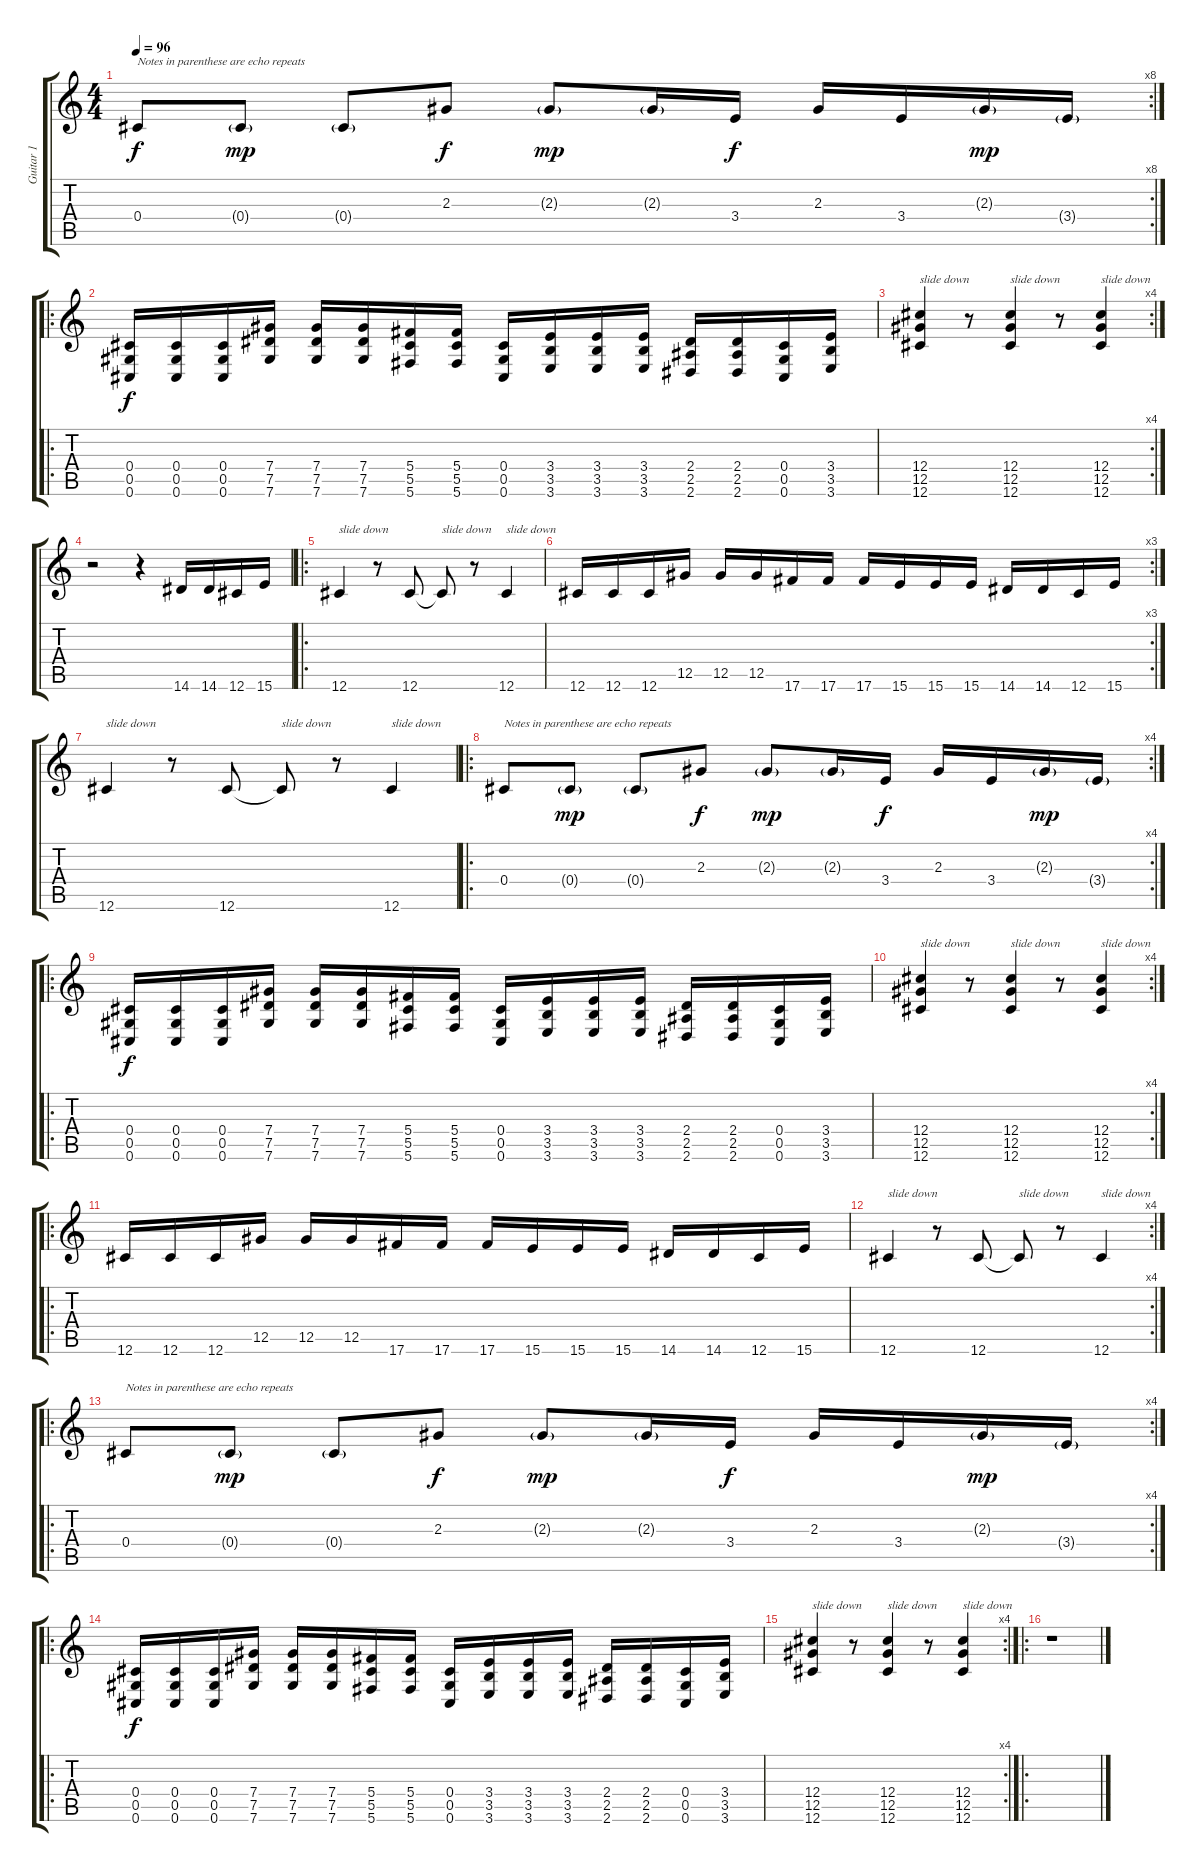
\track ("Guitar 1" "Guitar 1") {instrument distortionguitar}
\staff {score tabs}
\tuning (Eb4 Bb3 Gb3 Db3 Ab2 Db2) {hide}
\rc 8
\ts (4 4)
\tempo 96
\clef g2
\ks c
0.4.8{txt "Notes in parenthese are echo repeats" dy f instrument distortionguitar} 0.4{g}.8{dy mp} 0.4{g}.8 2.3.8{dy f} 2.3{g}.8{dy mp} 2.3{g}.16 3.4.16{dy f} 2.3.16 3.4.16 2.3{g}.16{dy mp} 3.4{g}.16 |
\ro
(0.4 0.5 0.6).16{dy f} (0.4 0.5 0.6).16 (0.4 0.5 0.6).16 (7.4 7.5 7.6).16 (7.4 7.5 7.6).16 (7.4 7.5 7.6).16 (5.4 5.5 5.6).16 (5.4 5.5 5.6).16 (0.4 0.5 0.6).16 (3.4 3.5 3.6).16 (3.4 3.5 3.6).16 (3.4 3.5 3.6).16 (2.4 2.5 2.6).16 (2.4 2.5 2.6).16 (0.4 0.5 0.6).16 (3.4 3.5 3.6).16 |
\rc 4
(12.4 12.5 12.6).4{txt "slide down"} r.8 (12.4 12.5 12.6).4{txt "slide down"} r.8 (12.4 12.5 12.6).4{txt "slide down"} |
r.2 r.4 14.6.16 14.6.16 12.6.16 15.6.16 |
\ro
12.6.4{txt "slide down"} r.8 12.6.8 12.6{t}.8{txt "slide down"} r.8 12.6.4{txt "slide down"} |
\rc 3
12.6.16 12.6.16 12.6.16 12.5.16 12.5.16 12.5.16 17.6.16 17.6.16 17.6.16 15.6.16 15.6.16 15.6.16 14.6.16 14.6.16 12.6.16 15.6.16 |
12.6.4{txt "slide down"} r.8 12.6.8 12.6{t}.8{txt "slide down"} r.8 12.6.4{txt "slide down"} |
\ro
\rc 4
0.4.8{txt "Notes in parenthese are echo repeats"} 0.4{g}.8{dy mp} 0.4{g}.8 2.3.8{dy f} 2.3{g}.8{dy mp} 2.3{g}.16 3.4.16{dy f} 2.3.16 3.4.16 2.3{g}.16{dy mp} 3.4{g}.16 |
\ro
(0.4 0.5 0.6).16{dy f} (0.4 0.5 0.6).16 (0.4 0.5 0.6).16 (7.4 7.5 7.6).16 (7.4 7.5 7.6).16 (7.4 7.5 7.6).16 (5.4 5.5 5.6).16 (5.4 5.5 5.6).16 (0.4 0.5 0.6).16 (3.4 3.5 3.6).16 (3.4 3.5 3.6).16 (3.4 3.5 3.6).16 (2.4 2.5 2.6).16 (2.4 2.5 2.6).16 (0.4 0.5 0.6).16 (3.4 3.5 3.6).16 |
\rc 4
(12.4 12.5 12.6).4{txt "slide down"} r.8 (12.4 12.5 12.6).4{txt "slide down"} r.8 (12.4 12.5 12.6).4{txt "slide down"} |
\ro
12.6.16 12.6.16 12.6.16 12.5.16 12.5.16 12.5.16 17.6.16 17.6.16 17.6.16 15.6.16 15.6.16 15.6.16 14.6.16 14.6.16 12.6.16 15.6.16 |
\rc 4
12.6.4{txt "slide down"} r.8 12.6.8 12.6{t}.8{txt "slide down"} r.8 12.6.4{txt "slide down"} |
\ro
\rc 4
0.4.8{txt "Notes in parenthese are echo repeats"} 0.4{g}.8{dy mp} 0.4{g}.8 2.3.8{dy f} 2.3{g}.8{dy mp} 2.3{g}.16 3.4.16{dy f} 2.3.16 3.4.16 2.3{g}.16{dy mp} 3.4{g}.16 |
\ro
(0.4 0.5 0.6).16{dy f} (0.4 0.5 0.6).16 (0.4 0.5 0.6).16 (7.4 7.5 7.6).16 (7.4 7.5 7.6).16 (7.4 7.5 7.6).16 (5.4 5.5 5.6).16 (5.4 5.5 5.6).16 (0.4 0.5 0.6).16 (3.4 3.5 3.6).16 (3.4 3.5 3.6).16 (3.4 3.5 3.6).16 (2.4 2.5 2.6).16 (2.4 2.5 2.6).16 (0.4 0.5 0.6).16 (3.4 3.5 3.6).16 |
\rc 4
(12.4 12.5 12.6).4{txt "slide down"} r.8 (12.4 12.5 12.6).4{txt "slide down"} r.8 (12.4 12.5 12.6).4{txt "slide down"} |
\ro
r.1
